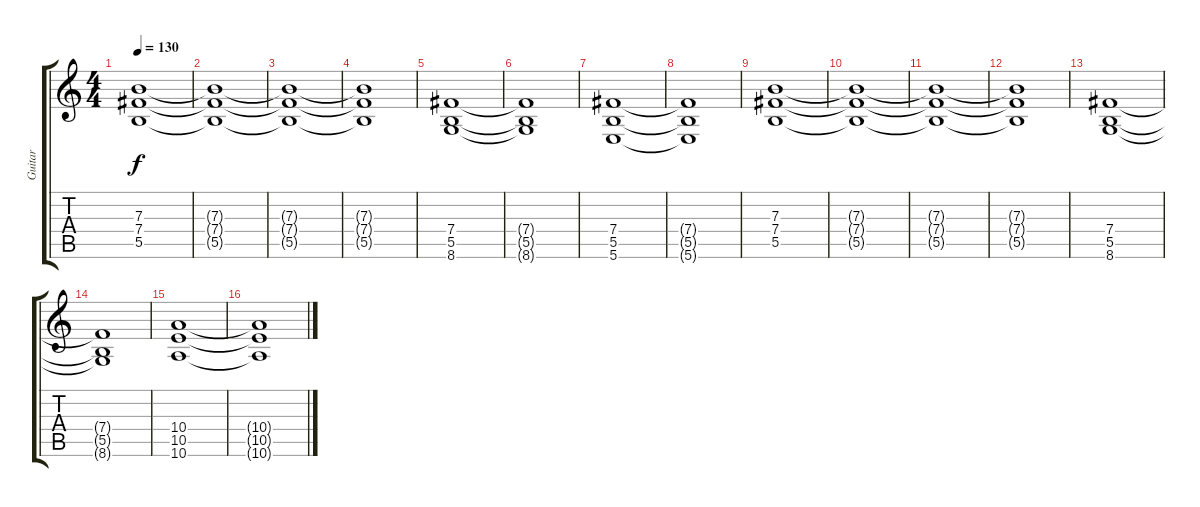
\track ("Guitar" "Guitar") {instrument overdrivenguitar}
\staff {score tabs}
\tuning (Db4 Ab3 E3 B2 Gb2 B1) {hide}
\ts (4 4)
\tempo 130
\clef g2
\ks c
(7.3 7.4 5.5).1{dy f} |
(7.3{t} 7.4{t} 5.5{t}).1 |
(7.3{t} 7.4{t} 5.5{t}).1 |
(7.3{t} 7.4{t} 5.5{t}).1 |
(7.4 5.5 8.6).1 |
(7.4{t} 5.5{t} 8.6{t}).1 |
(7.4 5.5 5.6).1 |
(7.4{t} 5.5{t} 5.6{t}).1 |
(7.3 7.4 5.5).1 |
(7.3{t} 7.4{t} 5.5{t}).1 |
(7.3{t} 7.4{t} 5.5{t}).1 |
(7.3{t} 7.4{t} 5.5{t}).1 |
(7.4 5.5 8.6).1 |
(7.4{t} 5.5{t} 8.6{t}).1 |
(10.4 10.5 10.6).1 |
(10.4{t} 10.5{t} 10.6{t}).1
